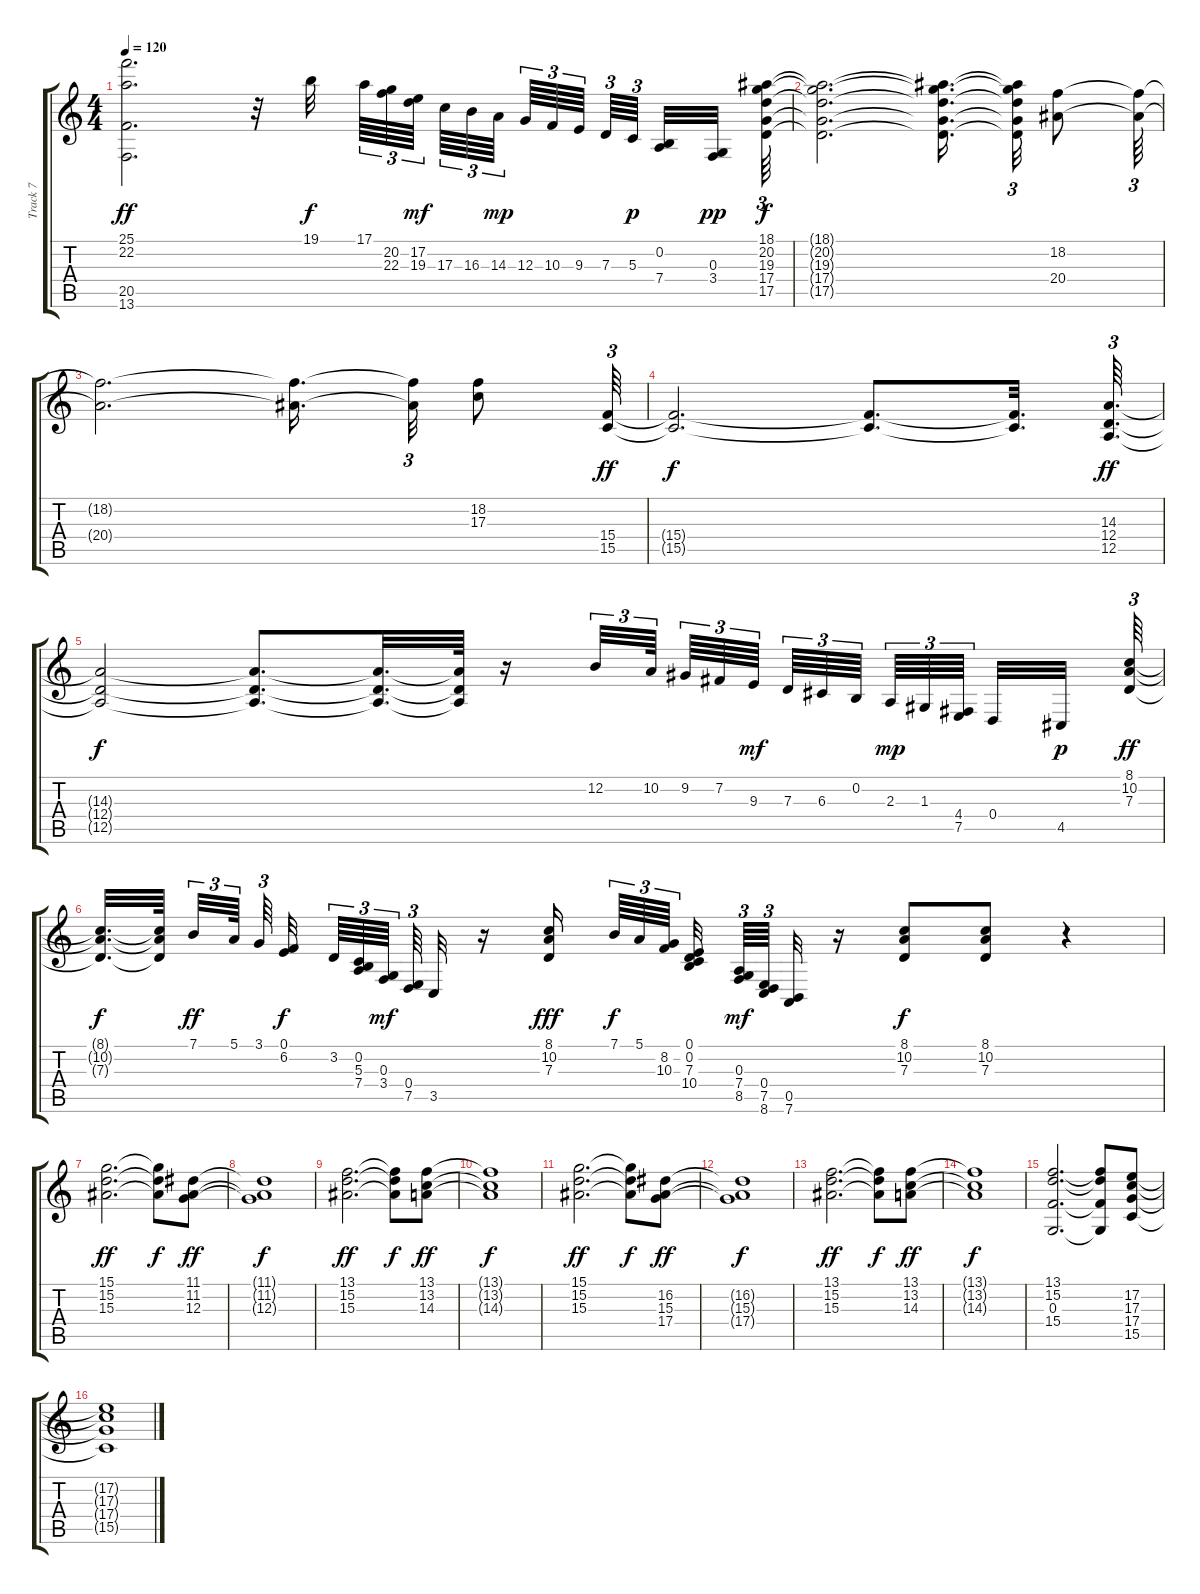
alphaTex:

\track ("Track 7" "Track 7") {instrument percussiveorgan}
\staff {score tabs}
\tuning (E4 B3 G3 D3 A2 E2) {hide}
\ts (4 4)
\tempo 120
\clef g2
\ks c
(25.1 22.2 20.5 13.6).2{d dy ff} r.32 19.1.32{dy f beam splitsecondary} 17.1.64{tu (3 2)} (20.2 22.3).64{tu (3 2)} (17.2 19.3).64{tu (3 2) dy mf beam splitsecondary} 17.3.64{tu (3 2)} 16.3.64{tu (3 2)} 14.3.64{tu (3 2) dy mp beam splitsecondary} 12.3.64{tu (3 2)} 10.3.64{tu (3 2)} 9.3.64{tu (3 2) beam splitsecondary} 7.3.64{tu (3 2)} 5.3.64{tu (3 2) dy p beam splitsecondary} (0.2 7.4).32 (0.3 3.4).32{dy pp beam splitsecondary} (18.1 20.2 19.3 17.4 17.5).64{tu (3 2) dy f} |
(18.1{t} 20.2{t} 19.3{t} 17.4{t} 17.5{t}).2{d} (18.1{t} 20.2{t} 19.3{t} 17.4{t} 17.5{t}).16{d beam splitsecondary} (18.1{t} 20.2{t} 19.3{t} 17.4{t} 17.5{t}).32{tu (3 2)} (18.2 20.4).8 (18.2{t} 20.4{t}).64{tu (3 2)} |
(18.2{t} 20.4{t}).2{d} (18.2{t} 20.4{t}).16{d beam splitsecondary} (18.2{t} 20.4{t}).32{tu (3 2)} (18.2 17.3).8 (15.4 15.5).64{tu (3 2) dy ff} |
(15.4{t} 15.5{t}).2{d dy f} (15.4{t} 15.5{t}).8{d} (15.4{t} 15.5{t}).32{d} (14.3 12.4 12.5).64{d tu (3 2) dy ff} |
(14.3{t} 12.4{t} 12.5{t}).2{dy f} (14.3{t} 12.4{t} 12.5{t}).8{d} (14.3{t} 12.4{t} 12.5{t}).32{d} (14.3{t} 12.4{t} 12.5{t}).64 r.16 12.2.32{tu (3 2)} 10.2.64{tu (3 2) beam splitsecondary} 9.2.64{tu (3 2)} 7.2.64{tu (3 2)} 9.3.64{tu (3 2) dy mf beam splitsecondary} 7.3.64{tu (3 2)} 6.3.64{tu (3 2)} 0.2.64{tu (3 2) beam splitsecondary} 2.3.64{tu (3 2) dy mp} 1.3.64{tu (3 2)} (4.4 7.5).64{tu (3 2) beam splitsecondary} 0.4.32 4.5.32{dy p} (8.1 10.2 7.3).64{tu (3 2) dy ff} |
(8.1{t} 10.2{t} 7.3{t}).32{d dy f} (8.1{t} 10.2{t} 7.3{t}).64{beam splitsecondary} 7.1.32{tu (3 2) dy ff} 5.1.64{tu (3 2) beam splitsecondary} 3.1.64{tu (3 2) beam splitsecondary} (0.1 6.2).32{dy f beam splitsecondary} 3.2.64{tu (3 2)} (0.2 5.3 7.4).64{tu (3 2)} (0.3 3.4).64{tu (3 2) dy mf beam splitsecondary} (0.4 7.5).64{tu (3 2)} 3.5.32 r.16 (8.1 10.2 7.3).16{dy fff beam splitsecondary} 7.1.64{tu (3 2) dy f} 5.1.64{tu (3 2)} (8.2 10.3).64{tu (3 2) beam splitsecondary} (0.1 0.2 7.3 10.4).32{beam splitsecondary} (0.3 7.4 8.5).64{tu (3 2) dy mf} (0.4 7.5 8.6).64{tu (3 2) beam splitsecondary} (0.5 7.6).32 r.16 (8.1 10.2 7.3).8{dy f} (8.1 10.2 7.3).8 r.4 |
(15.1 15.2 15.3).2{d dy ff} (15.1{t} 15.2{t} 15.3{t}).8{dy f} (11.1 11.2 12.3).8{dy ff} |
(11.1{t} 11.2{t} 12.3{t}).1{dy f} |
(13.1 15.2 15.3).2{d dy ff} (13.1{t} 15.2{t} 15.3{t}).8{dy f} (13.1 13.2 14.3).8{dy ff} |
(13.1{t} 13.2{t} 14.3{t}).1{dy f} |
(15.1 15.2 15.3).2{d dy ff} (15.1{t} 15.2{t} 15.3{t}).8{dy f} (16.2 15.3 17.4).8{dy ff} |
(16.2{t} 15.3{t} 17.4{t}).1{dy f} |
(13.1 15.2 15.3).2{d dy ff} (13.1{t} 15.2{t} 15.3{t}).8{dy f} (13.1 13.2 14.3).8{dy ff} |
(13.1{t} 13.2{t} 14.3{t}).1{dy f} |
(13.1 15.2 0.3 15.4).2{d} (13.1{t} 15.2{t} 0.3{t} 15.4{t}).8 (17.2 17.3 17.4 15.5).8 |
(17.2{t} 17.3{t} 17.4{t} 15.5{t}).1
